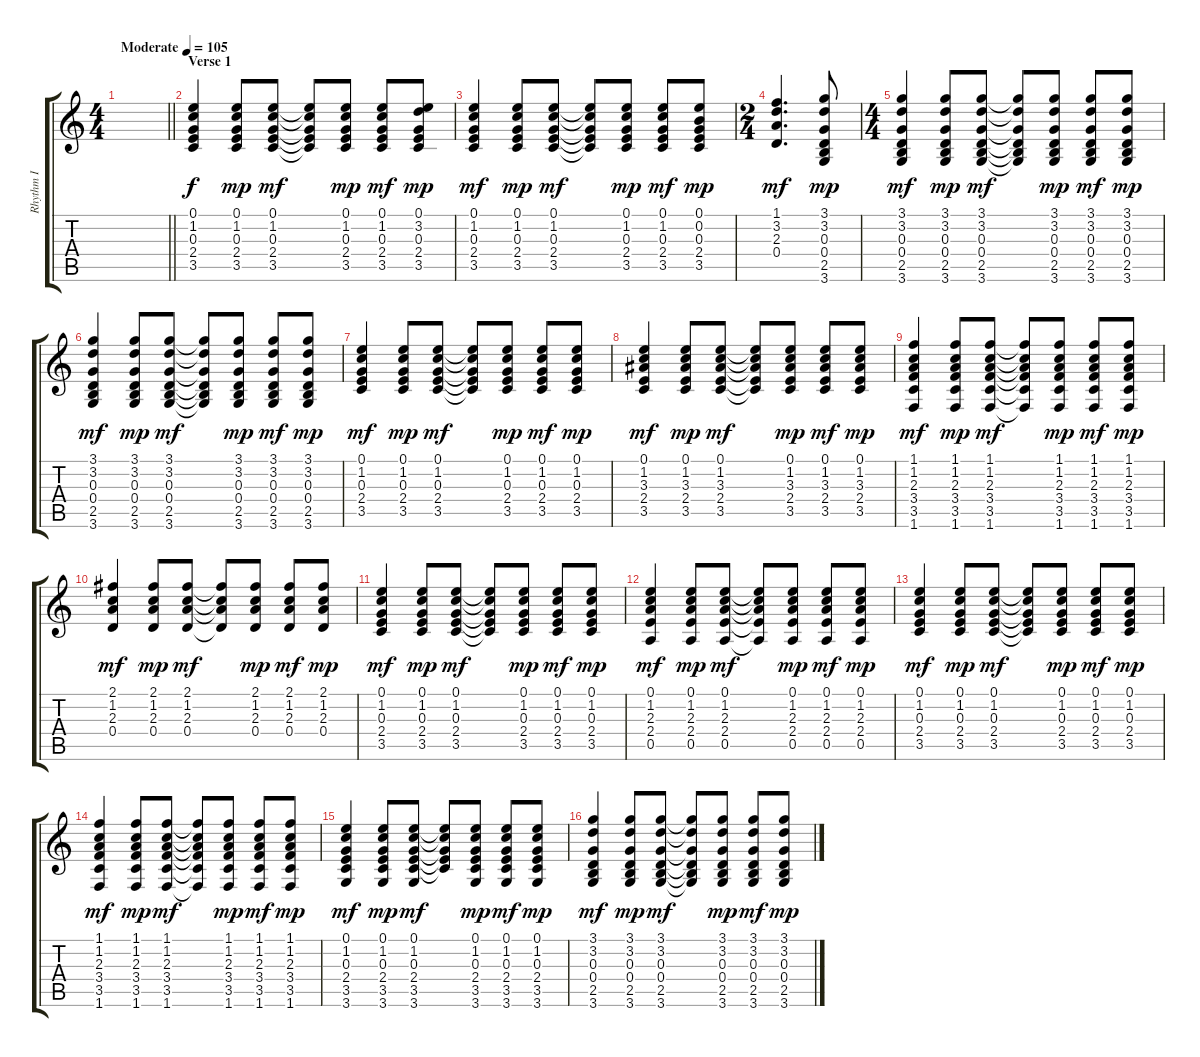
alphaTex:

\track ("Rhythm I" "Rhythm I") {instrument acousticguitarsteel}
\staff {score tabs}
\tuning (E4 B3 G3 D3 A2 E2) {hide}
\ts (4 4)
\tempo (105 "Moderate")
\clef g2
\barLineRight lightlight
\ks c
|
\section ("" "Verse 1")
(0.1 1.2 0.3 2.4 3.5).4 (0.1 1.2 0.3 2.4 3.5).8{dy mp} (0.1 1.2 0.3 2.4 3.5).8{dy mf} (0.1{t} 1.2{t} 0.3{t} 2.4{t} 3.5{t}).8 (0.1 1.2 0.3 2.4 3.5).8{dy mp} (0.1 1.2 0.3 2.4 3.5).8{dy mf} (0.1 3.2 0.3 2.4 3.5).8{dy mp} |
(0.1 1.2 0.3 2.4 3.5).4{dy mf} (0.1 1.2 0.3 2.4 3.5).8{dy mp} (0.1 1.2 0.3 2.4 3.5).8{dy mf} (0.1{t} 1.2{t} 0.3{t} 2.4{t} 3.5{t}).8 (0.1 1.2 0.3 2.4 3.5).8{dy mp} (0.1 1.2 0.3 2.4 3.5).8{dy mf} (0.1 0.2 0.3 2.4 3.5).8{dy mp} |
\ts (2 4)
(1.1 3.2 2.3 0.4).4{d dy mf} (3.1 3.2 0.3 0.4 2.5 3.6).8{dy mp} |
\ts (4 4)
(3.1 3.2 0.3 0.4 2.5 3.6).4{dy mf} (3.1 3.2 0.3 0.4 2.5 3.6).8{dy mp} (3.1 3.2 0.3 0.4 2.5 3.6).8{dy mf} (3.1{t} 3.2{t} 0.3{t} 0.4{t} 2.5{t} 3.6{t}).8 (3.1 3.2 0.3 0.4 2.5 3.6).8{dy mp} (3.1 3.2 0.3 0.4 2.5 3.6).8{dy mf} (3.1 3.2 0.3 0.4 2.5 3.6).8{dy mp} |
(3.1 3.2 0.3 0.4 2.5 3.6).4{dy mf} (3.1 3.2 0.3 0.4 2.5 3.6).8{dy mp} (3.1 3.2 0.3 0.4 2.5 3.6).8{dy mf} (3.1{t} 3.2{t} 0.3{t} 0.4{t} 2.5{t} 3.6{t}).8 (3.1 3.2 0.3 0.4 2.5 3.6).8{dy mp} (3.1 3.2 0.3 0.4 2.5 3.6).8{dy mf} (3.1 3.2 0.3 0.4 2.5 3.6).8{dy mp} |
(0.1 1.2 0.3 2.4 3.5).4{dy mf} (0.1 1.2 0.3 2.4 3.5).8{dy mp} (0.1 1.2 0.3 2.4 3.5).8{dy mf} (0.1{t} 1.2{t} 0.3{t} 2.4{t} 3.5{t}).8 (0.1 1.2 0.3 2.4 3.5).8{dy mp} (0.1 1.2 0.3 2.4 3.5).8{dy mf} (0.1 1.2 0.3 2.4 3.5).8{dy mp} |
(0.1 1.2 3.3 2.4 3.5).4{dy mf} (0.1 1.2 3.3 2.4 3.5).8{dy mp} (0.1 1.2 3.3 2.4 3.5).8{dy mf} (0.1{t} 1.2{t} 3.3{t} 2.4{t} 3.5{t}).8 (0.1 1.2 3.3 2.4 3.5).8{dy mp} (0.1 1.2 3.3 2.4 3.5).8{dy mf} (0.1 1.2 3.3 2.4 3.5).8{dy mp} |
(1.1 1.2 2.3 3.4 3.5 1.6).4{dy mf} (1.1 1.2 2.3 3.4 3.5 1.6).8{dy mp} (1.1 1.2 2.3 3.4 3.5 1.6).8{dy mf} (1.1{t} 1.2{t} 2.3{t} 3.4{t} 3.5{t} 1.6{t}).8 (1.1 1.2 2.3 3.4 3.5 1.6).8{dy mp} (1.1 1.2 2.3 3.4 3.5 1.6).8{dy mf} (1.1 1.2 2.3 3.4 3.5 1.6).8{dy mp} |
(2.1 1.2 2.3 0.4).4{dy mf} (2.1 1.2 2.3 0.4).8{dy mp} (2.1 1.2 2.3 0.4).8{dy mf} (2.1{t} 1.2{t} 2.3{t} 0.4{t}).8 (2.1 1.2 2.3 0.4).8{dy mp} (2.1 1.2 2.3 0.4).8{dy mf} (2.1 1.2 2.3 0.4).8{dy mp} |
(0.1 1.2 0.3 2.4 3.5).4{dy mf} (0.1 1.2 0.3 2.4 3.5).8{dy mp} (0.1 1.2 0.3 2.4 3.5).8{dy mf} (0.1{t} 1.2{t} 0.3{t} 2.4{t} 3.5{t}).8 (0.1 1.2 0.3 2.4 3.5).8{dy mp} (0.1 1.2 0.3 2.4 3.5).8{dy mf} (0.1 1.2 0.3 2.4 3.5).8{dy mp} |
(0.1 1.2 2.3 2.4 0.5).4{dy mf} (0.1 1.2 2.3 2.4 0.5).8{dy mp} (0.1 1.2 2.3 2.4 0.5).8{dy mf} (0.1{t} 1.2{t} 2.3{t} 2.4{t} 0.5{t}).8 (0.1 1.2 2.3 2.4 0.5).8{dy mp} (0.1 1.2 2.3 2.4 0.5).8{dy mf} (0.1 1.2 2.3 2.4 0.5).8{dy mp} |
(0.1 1.2 0.3 2.4 3.5).4{dy mf} (0.1 1.2 0.3 2.4 3.5).8{dy mp} (0.1 1.2 0.3 2.4 3.5).8{dy mf} (0.1{t} 1.2{t} 0.3{t} 2.4{t} 3.5{t}).8 (0.1 1.2 0.3 2.4 3.5).8{dy mp} (0.1 1.2 0.3 2.4 3.5).8{dy mf} (0.1 1.2 0.3 2.4 3.5).8{dy mp} |
(1.1 1.2 2.3 3.4 3.5 1.6).4{dy mf} (1.1 1.2 2.3 3.4 3.5 1.6).8{dy mp} (1.1 1.2 2.3 3.4 3.5 1.6).8{dy mf} (1.1{t} 1.2{t} 2.3{t} 3.4{t} 3.5{t} 1.6{t}).8 (1.1 1.2 2.3 3.4 3.5 1.6).8{dy mp} (1.1 1.2 2.3 3.4 3.5 1.6).8{dy mf} (1.1 1.2 2.3 3.4 3.5 1.6).8{dy mp} |
(0.1 1.2 0.3 2.4 3.5 3.6).4{dy mf} (0.1 1.2 0.3 2.4 3.5 3.6).8{dy mp} (0.1 1.2 0.3 2.4 3.5 3.6).8{dy mf} (0.1{t} 1.2{t} 0.3{t} 2.4{t} 3.5{t}).8 (0.1 1.2 0.3 2.4 3.5 3.6).8{dy mp} (0.1 1.2 0.3 2.4 3.5 3.6).8{dy mf} (0.1 1.2 0.3 2.4 3.5 3.6).8{dy mp} |
(3.1 3.2 0.3 0.4 2.5 3.6).4{dy mf} (3.1 3.2 0.3 0.4 2.5 3.6).8{dy mp} (3.1 3.2 0.3 0.4 2.5 3.6).8{dy mf} (3.1{t} 3.2{t} 0.3{t} 0.4{t} 2.5{t} 3.6{t}).8 (3.1 3.2 0.3 0.4 2.5 3.6).8{dy mp} (3.1 3.2 0.3 0.4 2.5 3.6).8{dy mf} (3.1 3.2 0.3 0.4 2.5 3.6).8{dy mp}
